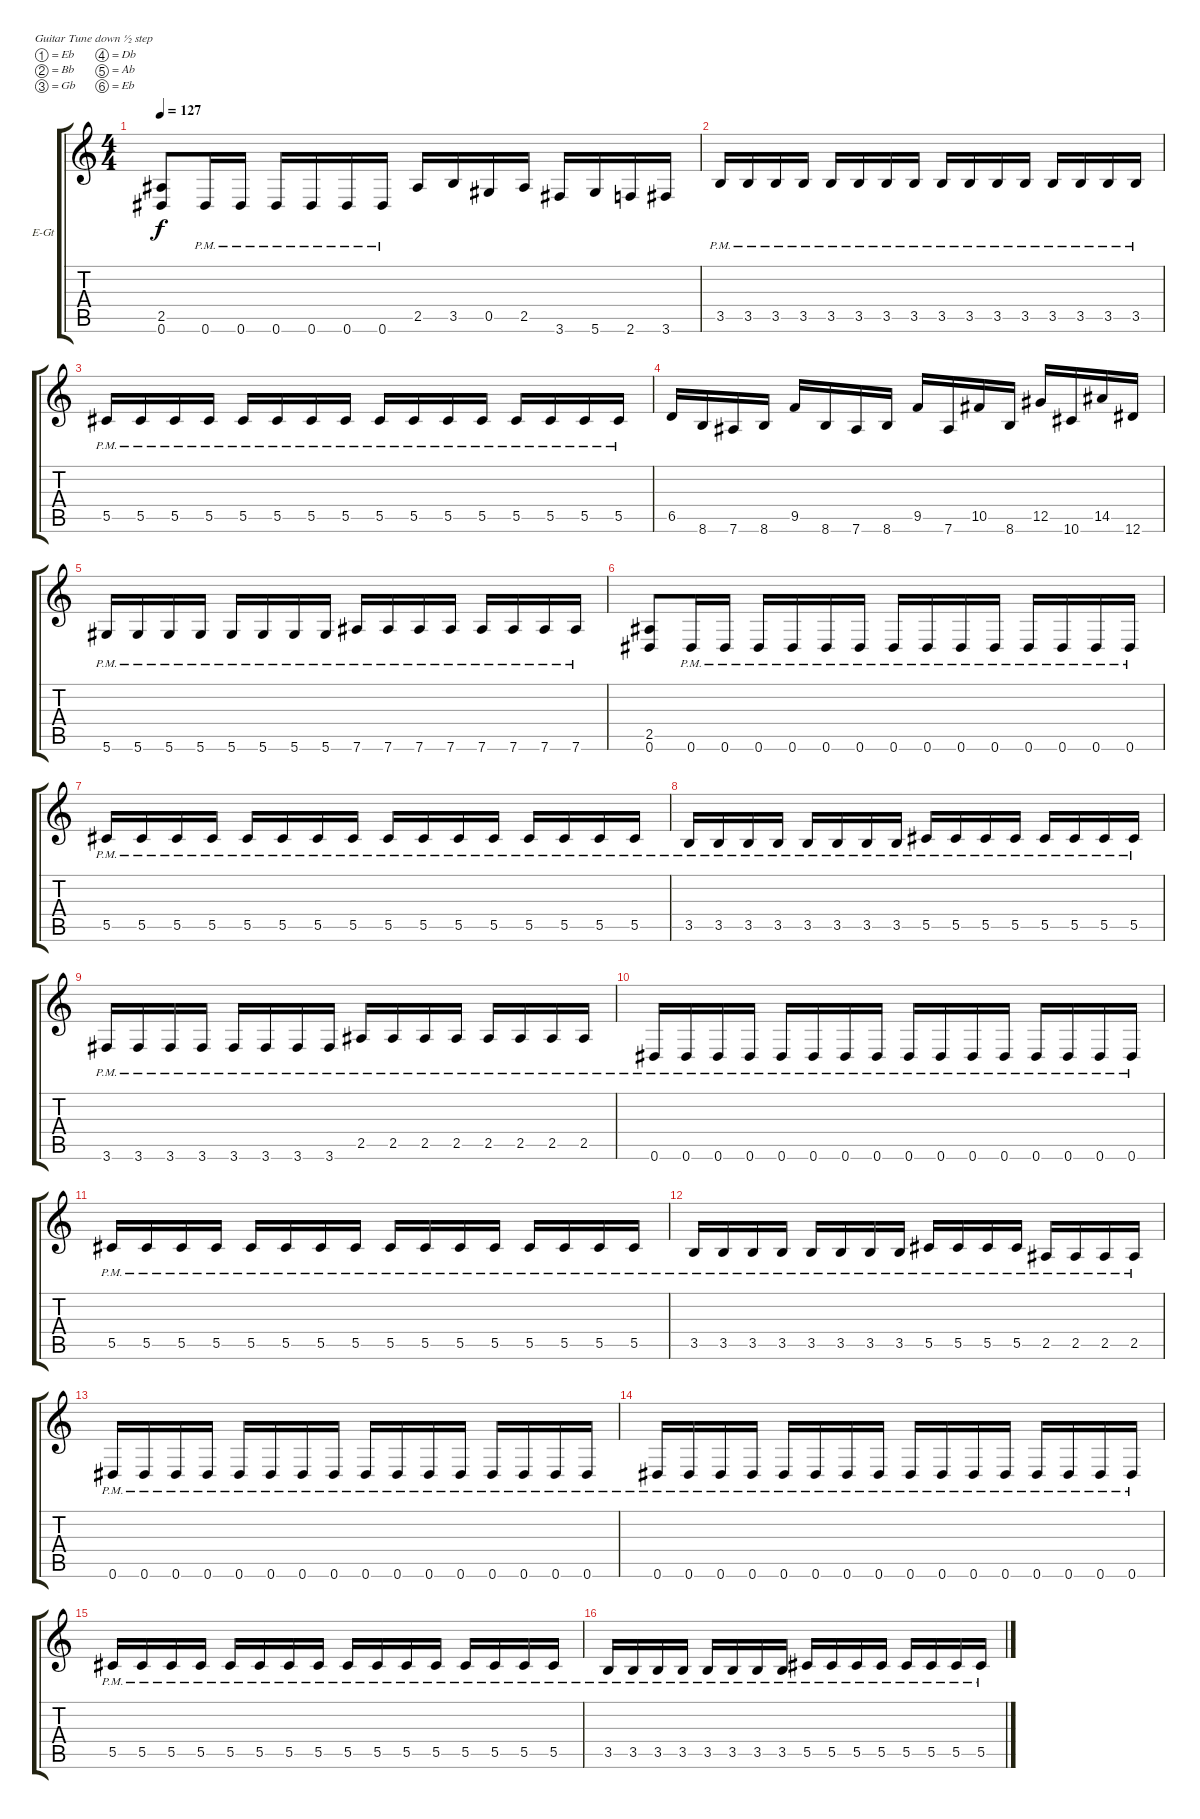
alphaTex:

\bracketExtendMode groupsimilarinstruments
\firstSystemTrackNameOrientation horizontal
\otherSystemsTrackNameOrientation horizontal
\track ("Rythm Guitar" "E-Gt") {instrument overdrivenguitar}
\staff {score tabs}
\tuning (Eb4 Bb3 Gb3 Db3 Ab2 Eb2)
\ts (4 4)
\tempo 127
\clef g2
\ks c
(2.5 0.6).8{dy f} 0.6{pm}.16 0.6{pm}.16 0.6{pm}.16 0.6{pm}.16 0.6{pm}.16 0.6{pm}.16 2.5.16 3.5.16 0.5.16 2.5.16 3.6.16 5.6.16 2.6.16 3.6.16 |
3.5{pm}.16 3.5{pm}.16 3.5{pm}.16 3.5{pm}.16 3.5{pm}.16 3.5{pm}.16 3.5{pm}.16 3.5{pm}.16 3.5{pm}.16 3.5{pm}.16 3.5{pm}.16 3.5{pm}.16 3.5{pm}.16 3.5{pm}.16 3.5{pm}.16 3.5{pm}.16 |
5.5{pm}.16 5.5{pm}.16 5.5{pm}.16 5.5{pm}.16 5.5{pm}.16 5.5{pm}.16 5.5{pm}.16 5.5{pm}.16 5.5{pm}.16 5.5{pm}.16 5.5{pm}.16 5.5{pm}.16 5.5{pm}.16 5.5{pm}.16 5.5{pm}.16 5.5{pm}.16 |
6.5.16 8.6.16 7.6.16 8.6.16 9.5.16 8.6.16 7.6.16 8.6.16 9.5.16 7.6.16 10.5.16 8.6.16 12.5.16 10.6.16 14.5.16 12.6.16 |
5.6{pm}.16 5.6{pm}.16 5.6{pm}.16 5.6{pm}.16 5.6{pm}.16 5.6{pm}.16 5.6{pm}.16 5.6{pm}.16 7.6{pm}.16 7.6{pm}.16 7.6{pm}.16 7.6{pm}.16 7.6{pm}.16 7.6{pm}.16 7.6{pm}.16 7.6{pm}.16 |
(2.5 0.6).8 0.6{pm}.16 0.6{pm}.16 0.6{pm}.16 0.6{pm}.16 0.6{pm}.16 0.6{pm}.16 0.6{pm}.16 0.6{pm}.16 0.6{pm}.16 0.6{pm}.16 0.6{pm}.16 0.6{pm}.16 0.6{pm}.16 0.6{pm}.16 |
5.5{pm}.16 5.5{pm}.16 5.5{pm}.16 5.5{pm}.16 5.5{pm}.16 5.5{pm}.16 5.5{pm}.16 5.5{pm}.16 5.5{pm}.16 5.5{pm}.16 5.5{pm}.16 5.5{pm}.16 5.5{pm}.16 5.5{pm}.16 5.5{pm}.16 5.5{pm}.16 |
3.5{pm}.16 3.5{pm}.16 3.5{pm}.16 3.5{pm}.16 3.5{pm}.16 3.5{pm}.16 3.5{pm}.16 3.5{pm}.16 5.5{pm}.16 5.5{pm}.16 5.5{pm}.16 5.5{pm}.16 5.5{pm}.16 5.5{pm}.16 5.5{pm}.16 5.5{pm}.16 |
3.6{pm}.16 3.6{pm}.16 3.6{pm}.16 3.6{pm}.16 3.6{pm}.16 3.6{pm}.16 3.6{pm}.16 3.6{pm}.16 2.5{pm}.16 2.5{pm}.16 2.5{pm}.16 2.5{pm}.16 2.5{pm}.16 2.5{pm}.16 2.5{pm}.16 2.5{pm}.16 |
0.6{pm}.16 0.6{pm}.16 0.6{pm}.16 0.6{pm}.16 0.6{pm}.16 0.6{pm}.16 0.6{pm}.16 0.6{pm}.16 0.6{pm}.16 0.6{pm}.16 0.6{pm}.16 0.6{pm}.16 0.6{pm}.16 0.6{pm}.16 0.6{pm}.16 0.6{pm}.16 |
5.5{pm}.16 5.5{pm}.16 5.5{pm}.16 5.5{pm}.16 5.5{pm}.16 5.5{pm}.16 5.5{pm}.16 5.5{pm}.16 5.5{pm}.16 5.5{pm}.16 5.5{pm}.16 5.5{pm}.16 5.5{pm}.16 5.5{pm}.16 5.5{pm}.16 5.5{pm}.16 |
3.5{pm}.16 3.5{pm}.16 3.5{pm}.16 3.5{pm}.16 3.5{pm}.16 3.5{pm}.16 3.5{pm}.16 3.5{pm}.16 5.5{pm}.16 5.5{pm}.16 5.5{pm}.16 5.5{pm}.16 2.5{pm}.16 2.5{pm}.16 2.5{pm}.16 2.5{pm}.16 |
0.6{pm}.16 0.6{pm}.16 0.6{pm}.16 0.6{pm}.16 0.6{pm}.16 0.6{pm}.16 0.6{pm}.16 0.6{pm}.16 0.6{pm}.16 0.6{pm}.16 0.6{pm}.16 0.6{pm}.16 0.6{pm}.16 0.6{pm}.16 0.6{pm}.16 0.6{pm}.16 |
0.6{pm}.16 0.6{pm}.16 0.6{pm}.16 0.6{pm}.16 0.6{pm}.16 0.6{pm}.16 0.6{pm}.16 0.6{pm}.16 0.6{pm}.16 0.6{pm}.16 0.6{pm}.16 0.6{pm}.16 0.6{pm}.16 0.6{pm}.16 0.6{pm}.16 0.6{pm}.16 |
5.5{pm}.16 5.5{pm}.16 5.5{pm}.16 5.5{pm}.16 5.5{pm}.16 5.5{pm}.16 5.5{pm}.16 5.5{pm}.16 5.5{pm}.16 5.5{pm}.16 5.5{pm}.16 5.5{pm}.16 5.5{pm}.16 5.5{pm}.16 5.5{pm}.16 5.5{pm}.16 |
3.5{pm}.16 3.5{pm}.16 3.5{pm}.16 3.5{pm}.16 3.5{pm}.16 3.5{pm}.16 3.5{pm}.16 3.5{pm}.16 5.5{pm}.16 5.5{pm}.16 5.5{pm}.16 5.5{pm}.16 5.5{pm}.16 5.5{pm}.16 5.5{pm}.16 5.5{pm}.16
